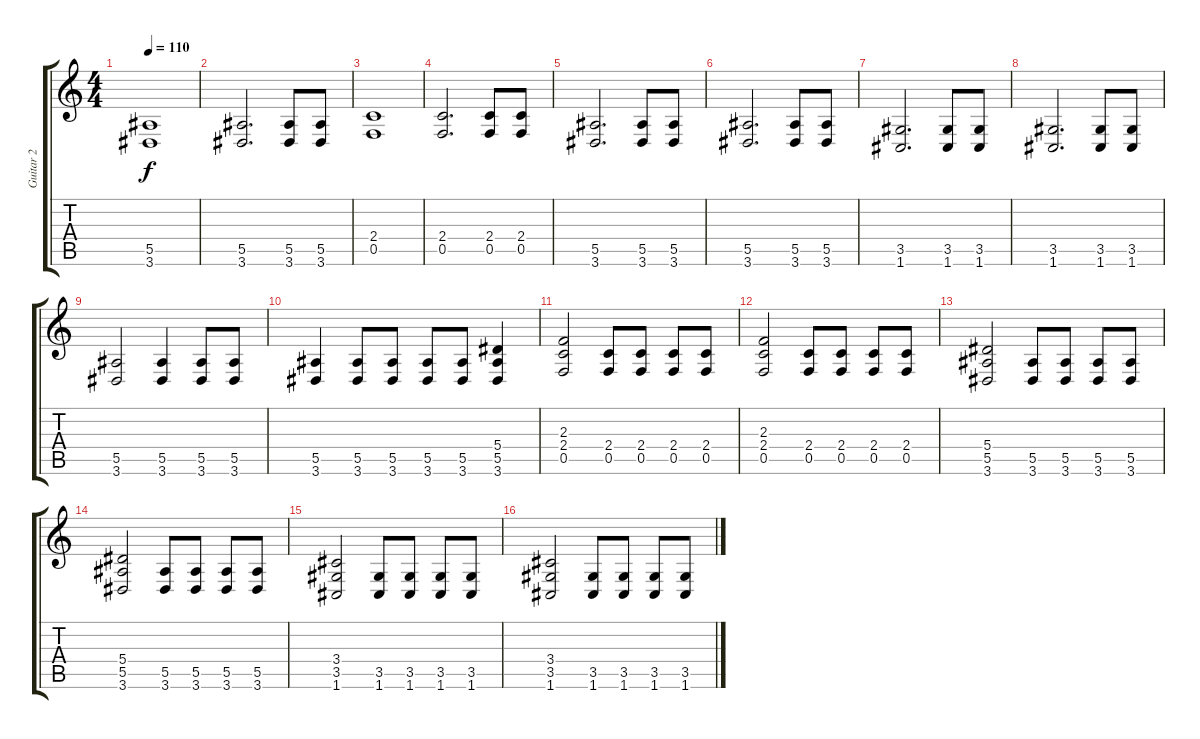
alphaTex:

\track ("Guitar 2" "Guitar 2") {instrument distortionguitar}
\staff {score tabs}
\tuning (C4 G3 Eb3 Bb2 F2 C2) {hide}
\ts (4 4)
\tempo 110
\clef g2
\ks c
(5.5 3.6).1{dy f} |
(5.5 3.6).2{d} (5.5 3.6).8 (5.5 3.6).8 |
(2.4 0.5).1 |
(2.4 0.5).2{d} (2.4 0.5).8 (2.4 0.5).8 |
(5.5 3.6).2{d} (5.5 3.6).8 (5.5 3.6).8 |
(5.5 3.6).2{d} (5.5 3.6).8 (5.5 3.6).8 |
(3.5 1.6).2{d} (3.5 1.6).8 (3.5 1.6).8 |
(3.5 1.6).2{d} (3.5 1.6).8 (3.5 1.6).8 |
(5.5 3.6).2 (5.5 3.6).4 (5.5 3.6).8 (5.5 3.6).8 |
(5.5 3.6).4 (5.5 3.6).8 (5.5 3.6).8 (5.5 3.6).8 (5.5 3.6).8 (5.4 5.5 3.6).4 |
(2.3 2.4 0.5).2 (2.4 0.5).8 (2.4 0.5).8 (2.4 0.5).8 (2.4 0.5).8 |
(2.3 2.4 0.5).2 (2.4 0.5).8 (2.4 0.5).8 (2.4 0.5).8 (2.4 0.5).8 |
(5.4 5.5 3.6).2 (5.5 3.6).8 (5.5 3.6).8 (5.5 3.6).8 (5.5 3.6).8 |
(5.4 5.5 3.6).2 (5.5 3.6).8 (5.5 3.6).8 (5.5 3.6).8 (5.5 3.6).8 |
(3.4 3.5 1.6).2 (3.5 1.6).8 (3.5 1.6).8 (3.5 1.6).8 (3.5 1.6).8 |
(3.4 3.5 1.6).2 (3.5 1.6).8 (3.5 1.6).8 (3.5 1.6).8 (3.5 1.6).8
